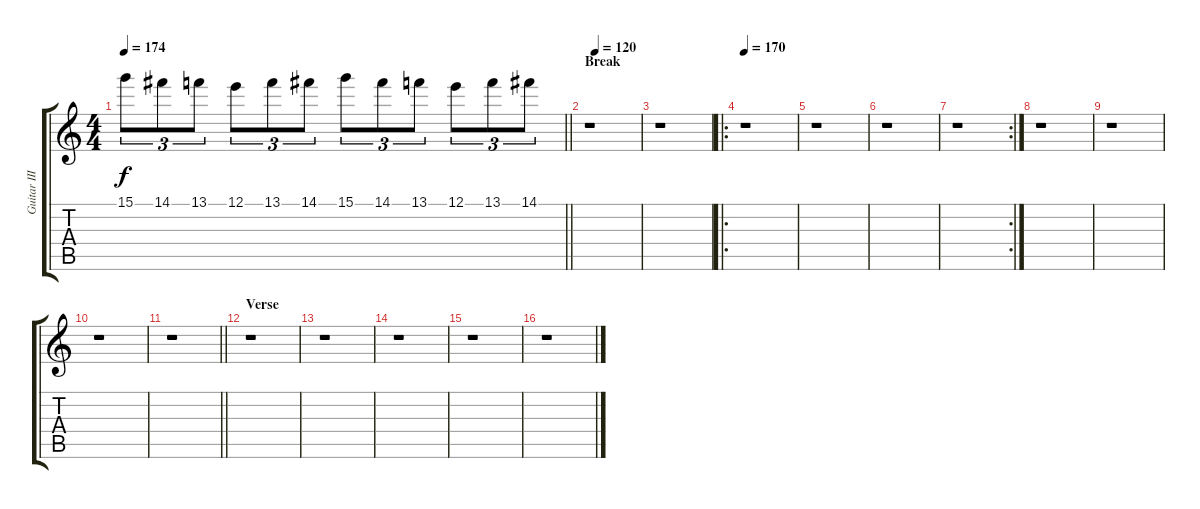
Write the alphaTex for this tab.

\track ("Guitar III" "Guitar III") {instrument distortionguitar}
\staff {score tabs}
\tuning (E4 B3 G3 D3 A2 E2) {hide}
\ts (4 4)
\tempo 174
\clef g2
\barLineRight lightlight
\ks c
15.1.8{tu (3 2) dy f} 14.1.8{tu (3 2)} 13.1.8{tu (3 2)} 12.1.8{tu (3 2)} 13.1.8{tu (3 2)} 14.1.8{tu (3 2)} 15.1.8{tu (3 2) volume 5} 14.1.8{tu (3 2)} 13.1.8{tu (3 2)} 12.1.8{tu (3 2)} 13.1.8{tu (3 2)} 14.1.8{tu (3 2)} |
\section ("" "Break")
\tempo (120 0.125)
r.1 |
r.1 |
\ro
\tempo 170
r.1 |
r.1 |
r.1 |
\rc 2
r.1 |
r.1 |
r.1 |
r.1 |
\barLineRight lightlight
r.1 |
\section ("" "Verse")
r.1 |
r.1 |
r.1 |
r.1 |
r.1
